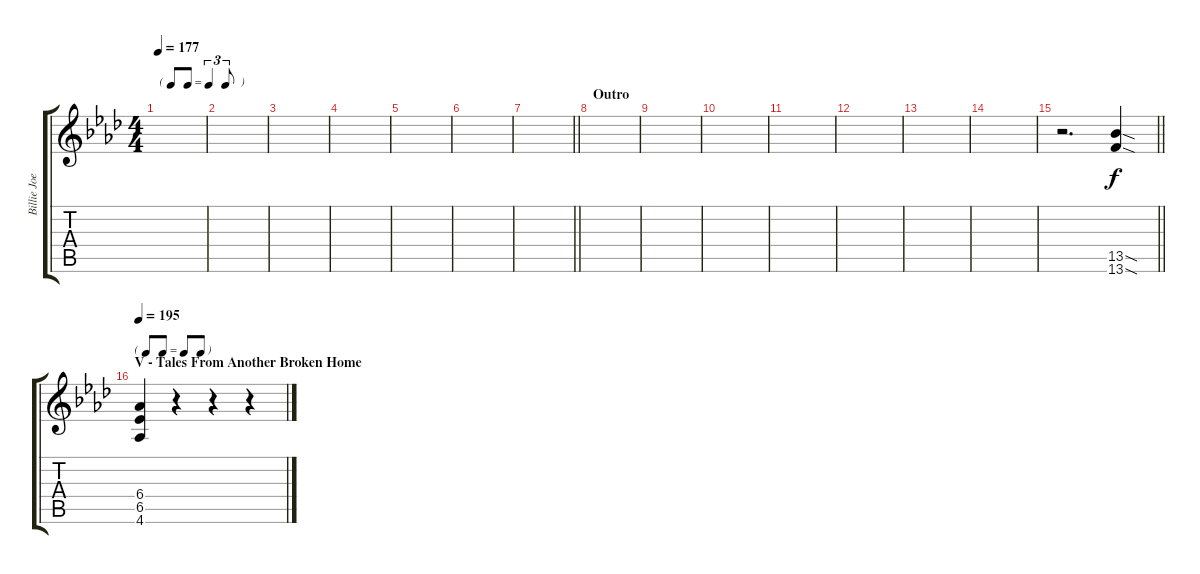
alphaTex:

\track ("Billie Joe Rhythm" "Billie Joe") {instrument overdrivenguitar}
\staff {score tabs}
\tuning (E4 B3 G3 D3 A2 E2) {hide}
\ts (4 4)
\tf triplet8th
\tempo 177
\clef g2
\ks ab
|
|
|
|
|
|
\barLineRight lightlight
|
\section ("" "Outro")
|
|
|
|
|
|
|
\barLineRight lightlight
r.2{d} (13.5{sod} 13.6{sod}).4 |
\tf none
\section ("" "V - Tales From Another Broken Home")
\tempo 195
(6.4 6.5 4.6).4 r.4 r.4 r.4
